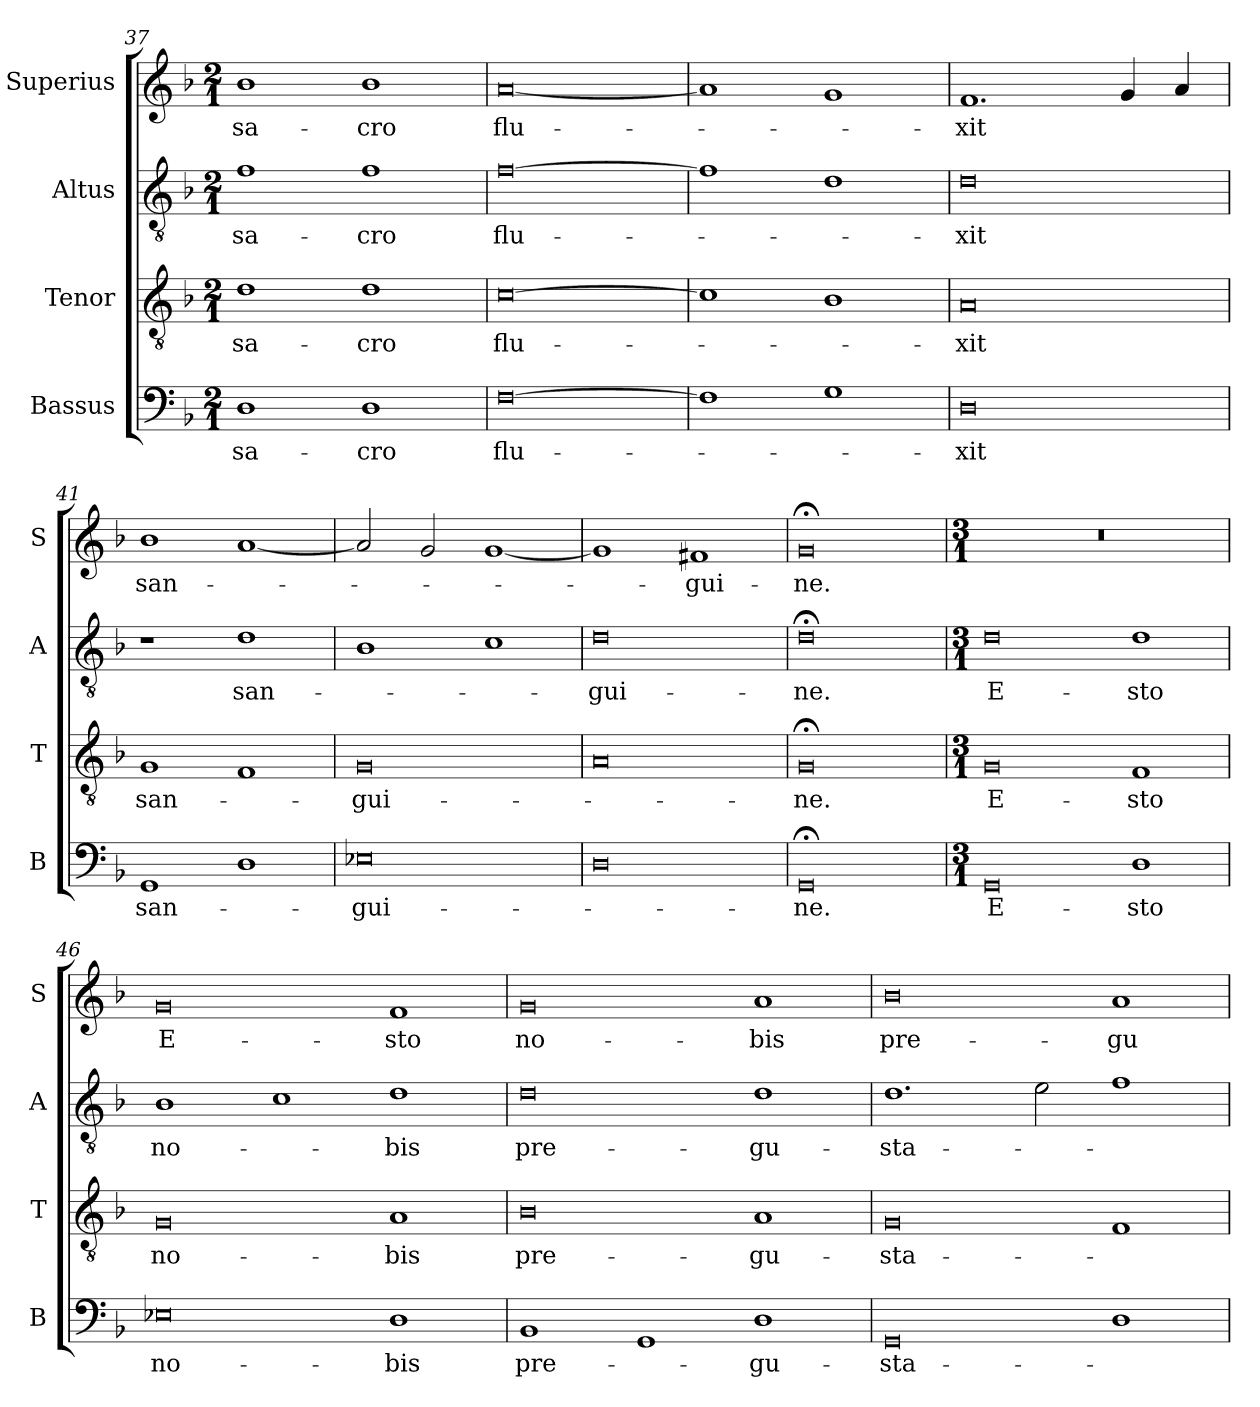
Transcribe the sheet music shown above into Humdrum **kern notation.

**kern	**text	**kern	**text	**kern	**text	**kern	**text
*part4	*part4	*part3	*part3	*part2	*part2	*part1	*part1
*staff4	*staff4	*staff3	*staff3	*staff2	*staff2	*staff1	*staff1
*I"Bassus	*	*I"Tenor	*	*I"Altus	*	*I"Superius	*
*I'B	*	*I'T	*	*I'A	*	*I'S	*
*clefF4	*	*clefGv2	*	*clefGv2	*	*clefG2	*
*k[b-]	*	*k[b-]	*	*k[b-]	*	*k[b-]	*
*M2/1	*	*M2/1	*	*M2/1	*	*M2/1	*
=37	=37	=37	=37	=37	=37	=37	=37
1D	sa-	1d	sa-	1f	sa-	1b-	sa-
1D	-cro	1d	-cro	1f	-cro	1b-	-cro
=38	=38	=38	=38	=38	=38	=38	=38
[0F	flu-	[0c	flu-	[0f	flu-	[0a	flu-
=39	=39	=39	=39	=39	=39	=39	=39
1F]	.	1c]	.	1f]	.	1a]	.
1G	.	1B-	.	1d	.	1g	.
=40	=40	=40	=40	=40	=40	=40	=40
0D	-xit	0A	-xit	0d	-xit	1.f	-xit
.	.	.	.	.	.	4g	.
.	.	.	.	.	.	4a	.
=41	=41	=41	=41	=41	=41	=41	=41
1GG	san-	1G	san-	1r	.	1b-	san-
1D	.	1F	.	1d	san-	[1a	.
=42	=42	=42	=42	=42	=42	=42	=42
0E-X	-gui-	0G	-gui-	1B-	.	2a]	.
.	.	.	.	.	.	2g	.
.	.	.	.	1c	.	[1g	.
=43	=43	=43	=43	=43	=43	=43	=43
0D	.	0A	.	0d	-gui-	1g]	.
.	.	.	.	.	.	1f#X	-gui-
=44	=44	=44	=44	=44	=44	=44	=44
0GG;<	-ne.	0G;<	-ne.	0d;<	-ne.	0g;<	-ne.
=45	=45	=45	=45	=45	=45	=45	=45
*M3/1	*	*M3/1	*	*M3/1	*	*M3/1	*
0GG	E-	0G	E-	0d	E-	0.r	.
1D	-sto	1F	-sto	1d	-sto	.	.
=46	=46	=46	=46	=46	=46	=46	=46
0E-X	no-	0G	no-	1B-	no-	0g	E-
.	.	.	.	1c	.	.	.
1D	-bis	1A	-bis	1d	-bis	1f	-sto
=47	=47	=47	=47	=47	=47	=47	=47
1BB-	pre-	0B-	pre-	0d	pre-	0g	no-
1GG	.	.	.	.	.	.	.
1D	-gu-	1A	-gu-	1d	-gu-	1a	-bis
=48	=48	=48	=48	=48	=48	=48	=48
0GG	-sta-	0G	-sta-	1.d	-sta-	0b-	pre-
.	.	.	.	2e	.	.	.
1D	.	1F	.	1f	.	1a	-gu-
=	=	=	=	=	=	=	=
*-	*-	*-	*-	*-	*-	*-	*-
